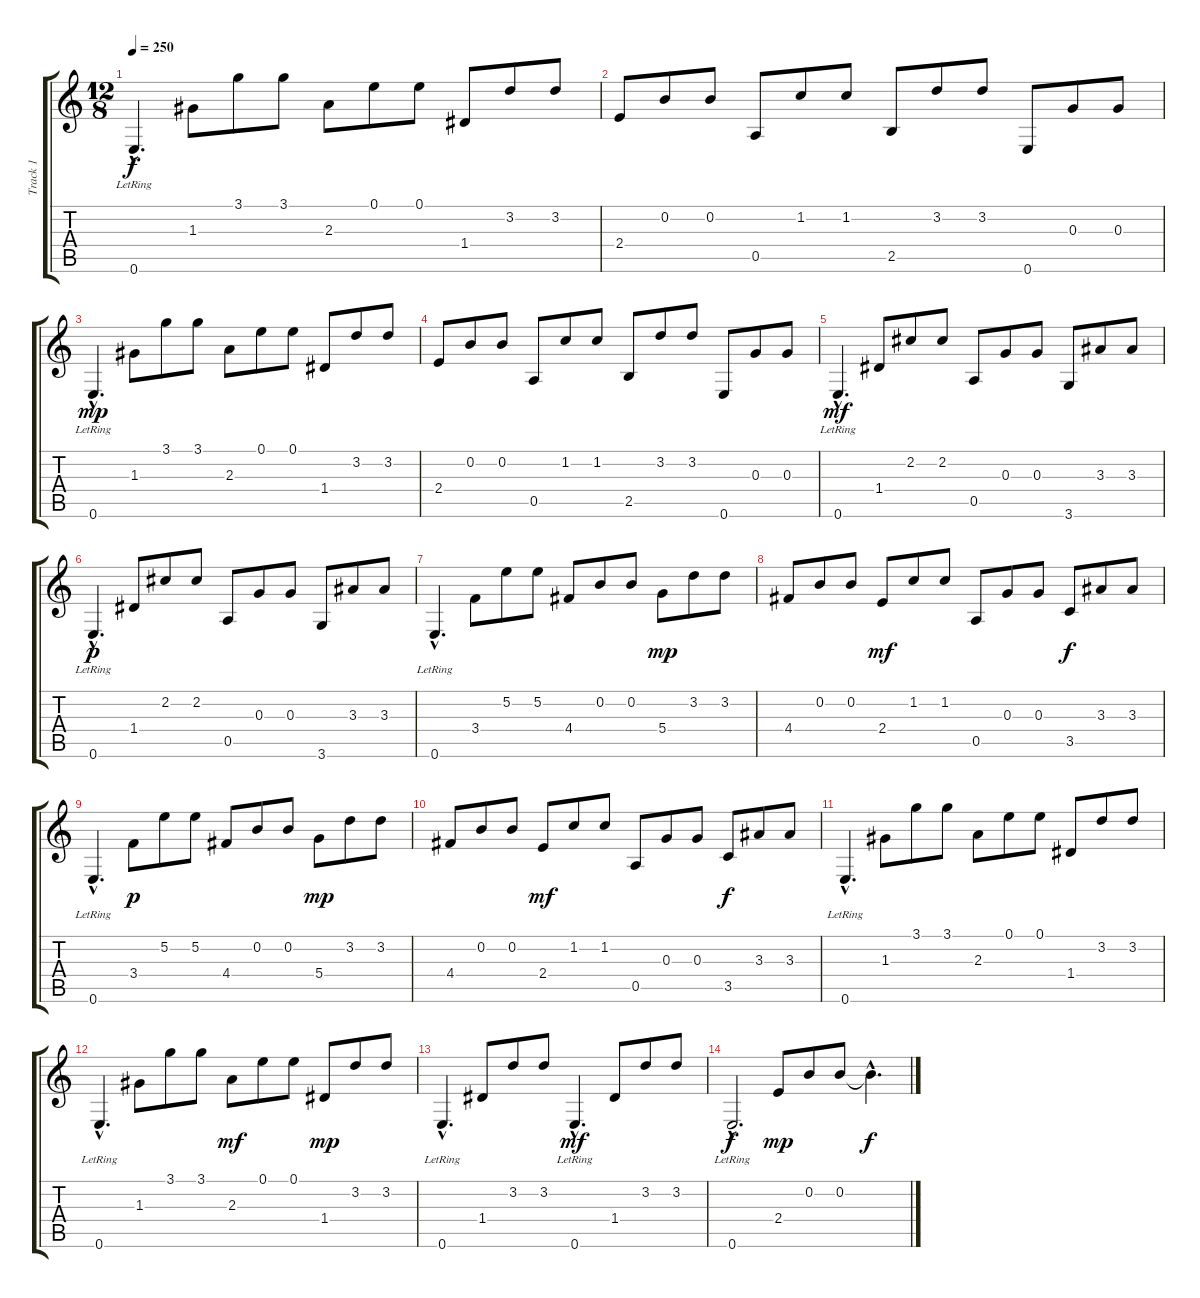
\track ("Track 1" "Track 1") {instrument acousticguitarnylon}
\staff {score tabs}
\tuning (E4 B3 G3 D3 A2 E2) {hide}
\ts (12 8)
\tempo 250
\clef g2
\ks c
0.6{hac lr}.4{d dy f instrument acousticguitarnylon} 1.3.8 3.1.8 3.1.8 2.3.8 0.1.8 0.1.8 1.4.8 3.2.8 3.2.8 |
2.4.8 0.2.8 0.2.8 0.5.8 1.2.8 1.2.8 2.5.8 3.2.8 3.2.8 0.6.8 0.3.8 0.3.8 |
0.6{hac lr}.4{d dy mp} 1.3.8 3.1.8 3.1.8 2.3.8 0.1.8 0.1.8 1.4.8 3.2.8 3.2.8 |
2.4.8 0.2.8 0.2.8 0.5.8 1.2.8 1.2.8 2.5.8 3.2.8 3.2.8 0.6.8 0.3.8 0.3.8 |
0.6{hac lr}.4{d dy mf} 1.4.8 2.2.8 2.2.8 0.5.8 0.3.8 0.3.8 3.6.8 3.3.8 3.3.8 |
0.6{hac lr}.4{d dy p} 1.4.8 2.2.8 2.2.8 0.5.8 0.3.8 0.3.8 3.6.8 3.3.8 3.3.8 |
0.6{hac lr}.4{d} 3.4.8 5.2.8 5.2.8 4.4.8 0.2.8 0.2.8 5.4.8{dy mp} 3.2.8 3.2.8 |
4.4.8 0.2.8 0.2.8 2.4.8{dy mf} 1.2.8 1.2.8 0.5.8 0.3.8 0.3.8 3.5.8{dy f} 3.3.8 3.3.8 |
0.6{hac lr}.4{d} 3.4.8{dy p} 5.2.8 5.2.8 4.4.8 0.2.8 0.2.8 5.4.8{dy mp} 3.2.8 3.2.8 |
4.4.8 0.2.8 0.2.8 2.4.8{dy mf} 1.2.8 1.2.8 0.5.8 0.3.8 0.3.8 3.5.8{dy f} 3.3.8 3.3.8 |
0.6{hac lr}.4{d} 1.3.8 3.1.8 3.1.8 2.3.8 0.1.8 0.1.8 1.4.8 3.2.8 3.2.8 |
0.6{hac lr}.4{d} 1.3.8 3.1.8 3.1.8 2.3.8{dy mf} 0.1.8 0.1.8 1.4.8{dy mp} 3.2.8 3.2.8 |
0.6{hac lr}.4{d} 1.4.8 3.2.8 3.2.8 0.6{hac lr}.4{d dy mf} 1.4.8 3.2.8 3.2.8 |
0.6{hac lr}.2{d dy f} 2.4.8{dy mp} 0.2.8 0.2.8 0.2{hac t}.4{d dy f}
